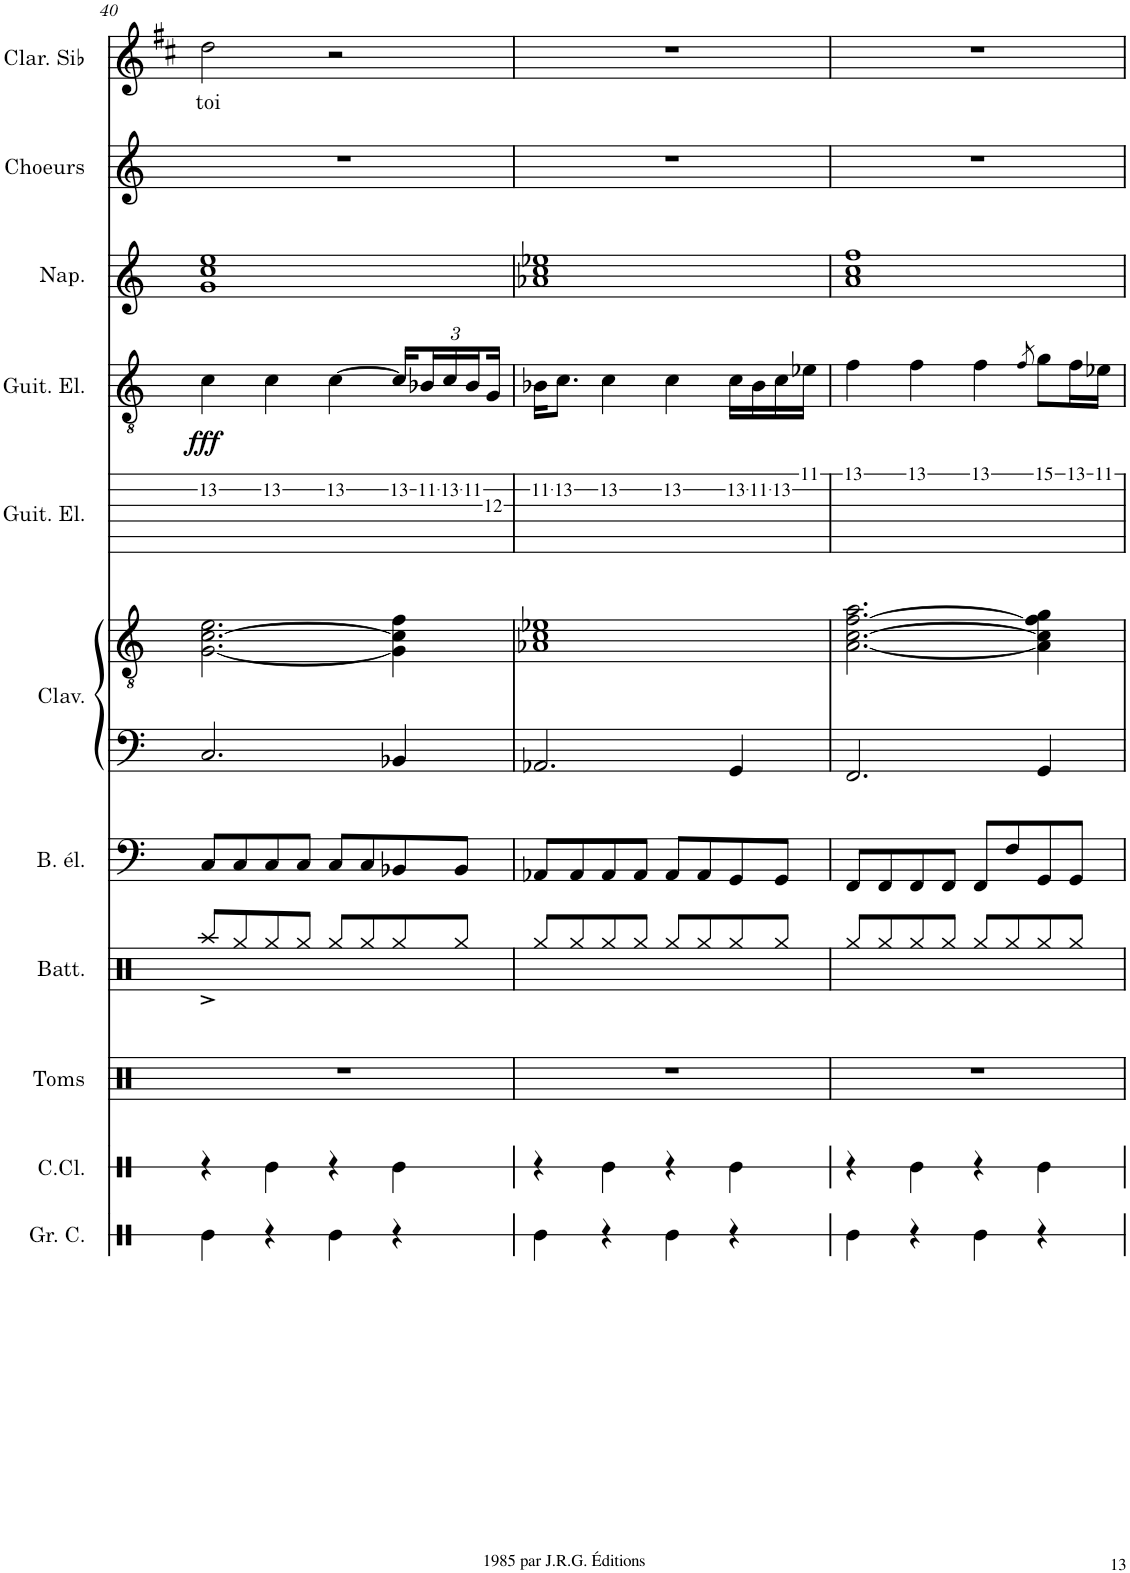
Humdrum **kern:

**kern	**kern	**kern	**kern	**kern	**kern	**kern	**kern	**kern	**dynam	**kern	**kern	**kern	**text
*part11	*part10	*part9	*part8	*part7	*part6	*part6	*part5	*part4	*part4	*part3	*part2	*part1	*part1
*staff12	*staff11	*staff10	*staff9	*staff8	*staff7	*staff6	*staff5	*staff4	*staff4	*staff3	*staff2	*staff1	*staff1
*I"Grosse caisse	*I"Caisse claire	*I"Toms	*I"Batterie	*I"Basse électrique	*I"Clavier	*	*I"Guitare électrique	*I"Guitare électrique	*	*I"Nappes	*I"Choeurs	*I"Clarinette en Sib	*
*I'Gr. C.	*I'C.Cl.	*I'Toms	*I'Batt.	*I'B. él.	*I'Clav.	*	*I'Guit. El.	*I'Guit. El.	*	*I'Nap.	*I'Choeurs	*I'Clar. Sib	*
!!LO:PB:g=z
*clefX	*clefX	*clefX	*clefX	*clefF4	*clefF4	*clefGv2	*	*clefGv2	*	*clefG2	*clefG2	*clefG2	*
*	*	*	*	*	*	*	*	*	*	*	*	*Trd1c2	*
*k[]	*k[]	*k[]	*k[]	*k[]	*k[]	*k[]	*k[]	*k[]	*	*k[]	*k[]	*k[f#c#]	*
*M4/4	*M4/4	*M4/4	*M4/4	*M4/4	*M4/4	*M4/4	*M4/4	*M4/4	*	*M4/4	*M4/4	*M4/4	*
=40	=40	=40	=40	=40	=40	=40	=40	=40	=40	=40	=40	=40	=40
!	!	!	!	!	!	!	!	!	!LO:DY:b	!	!	!	!LO:LY:b
4Re\	4r	1r	8Raa^/L	8C/L	2.C/	[2.G\ [2.c\ 2.e\	4cc	4c\	fff	1g 1cc 1ee	1r	2dd\	toi
.	.	.	8Rgg/	8C/	.	.	.	.	.	.	.	.	.
4r	4Re\	.	8Rgg/	8C/	.	.	4cc	4c\	.	.	.	.	.
.	.	.	8Rgg/J	8C/J	.	.	.	.	.	.	.	.	.
4Re\	4r	.	8Rgg/L	8C/L	.	.	4cc	[4c\	.	.	.	2r	.
.	.	.	8Rgg/	8C/	.	.	.	.	.	.	.	.	.
4r	4Re\	.	8Rgg/	8BB-X/	4BB-X/	4G\] 4c\] 4f\	16ccLL	16c/LL]	.	.	.	.	.
*	*	*	*	*	*	*	*Xbrackettup	*Xbrackettup	*	*	*	*	*
.	.	.	.	.	.	.	24b-	24B-X/	.	.	.	.	.
.	.	.	.	.	.	.	24ccJ	24c/	.	.	.	.	.
.	.	.	8Rgg/J	8BB-/J	.	.	.	.	.	.	.	.	.
.	.	.	.	.	.	.	24b-L	24B-/	.	.	.	.	.
.	.	.	.	.	.	.	16gJJ	16G/JJ	.	.	.	.	.
=41	=41	=41	=41	=41	=41	=41	=41	=41	=41	=41	=41	=41	=41
4Re\	4r	1r	8Rgg/L	8AA-X/L	2.AA-X/	1A-X 1c 1e-X	16b-KL	16B-X\KL	.	1a-X 1cc 1ee-X	1r	1r	.
.	.	.	.	.	.	.	8.ccJ	8.c\J	.	.	.	.	.
.	.	.	8Rgg/	8AA-/	.	.	.	.	.	.	.	.	.
4r	4Re\	.	8Rgg/	8AA-/	.	.	4cc	4c\	.	.	.	.	.
.	.	.	8Rgg/J	8AA-/J	.	.	.	.	.	.	.	.	.
4Re\	4r	.	8Rgg/L	8AA-/L	.	.	4cc	4c\	.	.	.	.	.
.	.	.	8Rgg/	8AA-/	.	.	.	.	.	.	.	.	.
4r	4Re\	.	8Rgg/	8GG/	4GG/	.	16ccLL	16c\LL	.	.	.	.	.
.	.	.	.	.	.	.	16b-J	16B-\	.	.	.	.	.
.	.	.	8Rgg/J	8GG/J	.	.	16ccL	16c\	.	.	.	.	.
.	.	.	.	.	.	.	16ee-JJ	16e-X\JJ	.	.	.	.	.
=42	=42	=42	=42	=42	=42	=42	=42	=42	=42	=42	=42	=42	=42
4Re\	4r	1r	8Rgg/L	8FF/L	2.FF/	[2.A\ [2.c\ [2.f\ 2.a\	4ff	4f\	.	1a 1cc 1ff	1r	1r	.
.	.	.	8Rgg/	8FF/	.	.	.	.	.	.	.	.	.
4r	4Re\	.	8Rgg/	8FF/	.	.	4ff	4f\	.	.	.	.	.
.	.	.	8Rgg/J	8FF/J	.	.	.	.	.	.	.	.	.
4Re\	4r	.	8Rgg/L	8FF/L	.	.	4ff	4f\	.	.	.	.	.
.	.	.	8Rgg/	8F/	.	.	.	.	.	.	.	.	.
.	.	.	.	.	.	.	.	8qf/	.	.	.	.	.
4r	4Re\	.	8Rgg/	8GG/	4GG/	4A\] 4c\] 4f\] 4g\	8ggL	8g\L	.	.	.	.	.
.	.	.	8Rgg/J	8GG/J	.	.	16ffL	16f\L	.	.	.	.	.
.	.	.	.	.	.	.	16ee-JJ	16e-X\JJ	.	.	.	.	.
=	=	=	=	=	=	=	=	=	=	=	=	=	=
*-	*-	*-	*-	*-	*-	*-	*-	*-	*-	*-	*-	*-	*-
